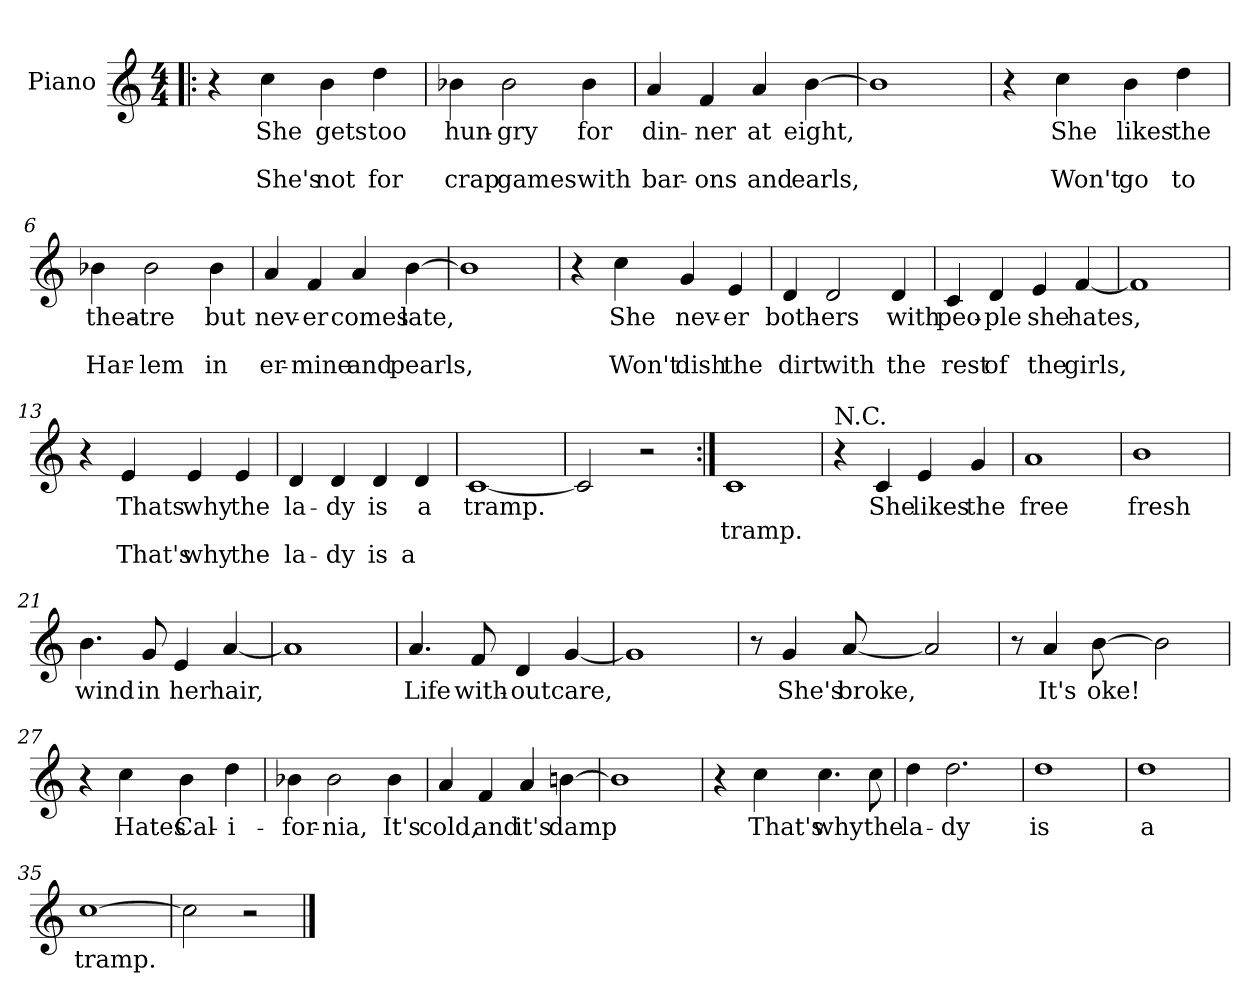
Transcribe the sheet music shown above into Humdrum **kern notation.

**kern	**text	**text	**text
*part1	*part1	*part1	*part1
*staff1	*staff1	*staff1	*staff1
*I"Piano	*	*	*
*I'Pno.	*	*	*
*clefG2	*	*	*
*k[]	*	*	*
*C:	*	*	*
*M4/4	*	*	*
=1!|:	=1!|:	=1!|:	=1!|:
4r	.	.	.
4cc\	She	.	She's
4b\	gets	.	not
4dd\	too	.	for
=2	=2	=2	=2
4b-X\	hun-	.	crap
2b-\	-gry	.	games
4b-\	for	.	with
=3	=3	=3	=3
4a/	din-	.	bar-
4f/	-ner	.	-ons
4a/	at	.	and
[4b\	eight,	.	earls,
=4	=4	=4	=4
1b]	.	.	.
!!LO:LB:g=z
=5	=5	=5	=5
4r	.	.	.
4cc\	She	.	Won't
4b\	likes	.	go
4dd\	the	.	to
=6	=6	=6	=6
4b-X\	thea-	.	Har-
2b-\	-tre	.	-lem
4b-\	but	.	in
=7	=7	=7	=7
4a/	nev-	.	er-
4f/	-er	.	-mine
4a/	comes	.	and
[4b\	late,	.	pearls,
=8	=8	=8	=8
1b]	.	.	.
!!LO:LB:g=z
=9	=9	=9	=9
4r	.	.	.
4cc\	She	.	Won't
4g/	nev-	.	dish
4e/	-er	.	the
=10	=10	=10	=10
4d/	both-	.	dirt
2d/	-ers	.	with
4d/	with	.	the
=11	=11	=11	=11
4c/	peo-	.	rest
4d/	-ple	.	of
4e/	she	.	the
[4f/	hates,	.	girls,
=12	=12	=12	=12
1f]	.	.	.
!!LO:LB:g=z
=13	=13	=13	=13
4r	.	.	.
4e/	Thats	.	That's
4e/	why	.	why
4e/	the	.	the
=14	=14	=14	=14
4d/	la-	.	la-
4d/	-dy	.	-dy
4d/	is	.	is
4d/	a	.	a
=15	=15	=15	=15
[1c	tramp.	.	.
=16	=16	=16	=16
2c/]	.	.	.
2r	.	.	.
!!LO:LB:g=z
=17:|!	=17:|!	=17:|!	=17:|!
1c	.	tramp.	.
=18	=18	=18	=18
!LO:TX:a:t=N.C.	!	!	!
4r	.	.	.
4c/	She	.	.
4e/	likes	.	.
4g/	the	.	.
=19	=19	=19	=19
1a	free	.	.
=20	=20	=20	=20
1b	fresh	.	.
=21	=21	=21	=21
4.b\	wind	.	.
8g/	in	.	.
4e/	her	.	.
[4a/	hair,	.	.
!!LO:LB:g=z
=22	=22	=22	=22
1a]	.	.	.
=23	=23	=23	=23
4.a/	Life	.	.
8f/	with-	.	.
4d/	-out	.	.
[4g/	care,	.	.
=24	=24	=24	=24
1g]	.	.	.
=25	=25	=25	=25
8r	.	.	.
4g/	She's	.	.
[8a/	broke,	.	.
2a/]	.	.	.
=26	=26	=26	=26
8r	.	.	.
4a/	It's	.	.
[8b\	oke!	.	.
2b\]	.	.	.
!!LO:LB:g=z
=27	=27	=27	=27
4r	.	.	.
4cc\	Hates	.	.
4b\	Cal-	.	.
4dd\	-i-	.	.
=28	=28	=28	=28
4b-X\	-for-	.	.
2b-\	-nia,	.	.
4b-\	It's	.	.
=29	=29	=29	=29
4a/	cold,	.	.
4f/	and	.	.
4a/	it's	.	.
[4bn\	damp	.	.
=30	=30	=30	=30
1b]	.	.	.
!!LO:LB:g=z
=31	=31	=31	=31
4r	.	.	.
4cc\	-That's	.	.
4.cc\	why	.	.
8cc\	the	.	.
=32	=32	=32	=32
4dd\	-la-	.	.
2.dd\	-dy	.	.
=33	=33	=33	=33
1dd	is	.	.
=34	=34	=34	=34
1dd	a	.	.
=35	=35	=35	=35
[1cc	tramp.	.	.
=36	=36	=36	=36
2cc\]	.	.	.
2r	.	.	.
==	==	==	==
*-	*-	*-	*-
